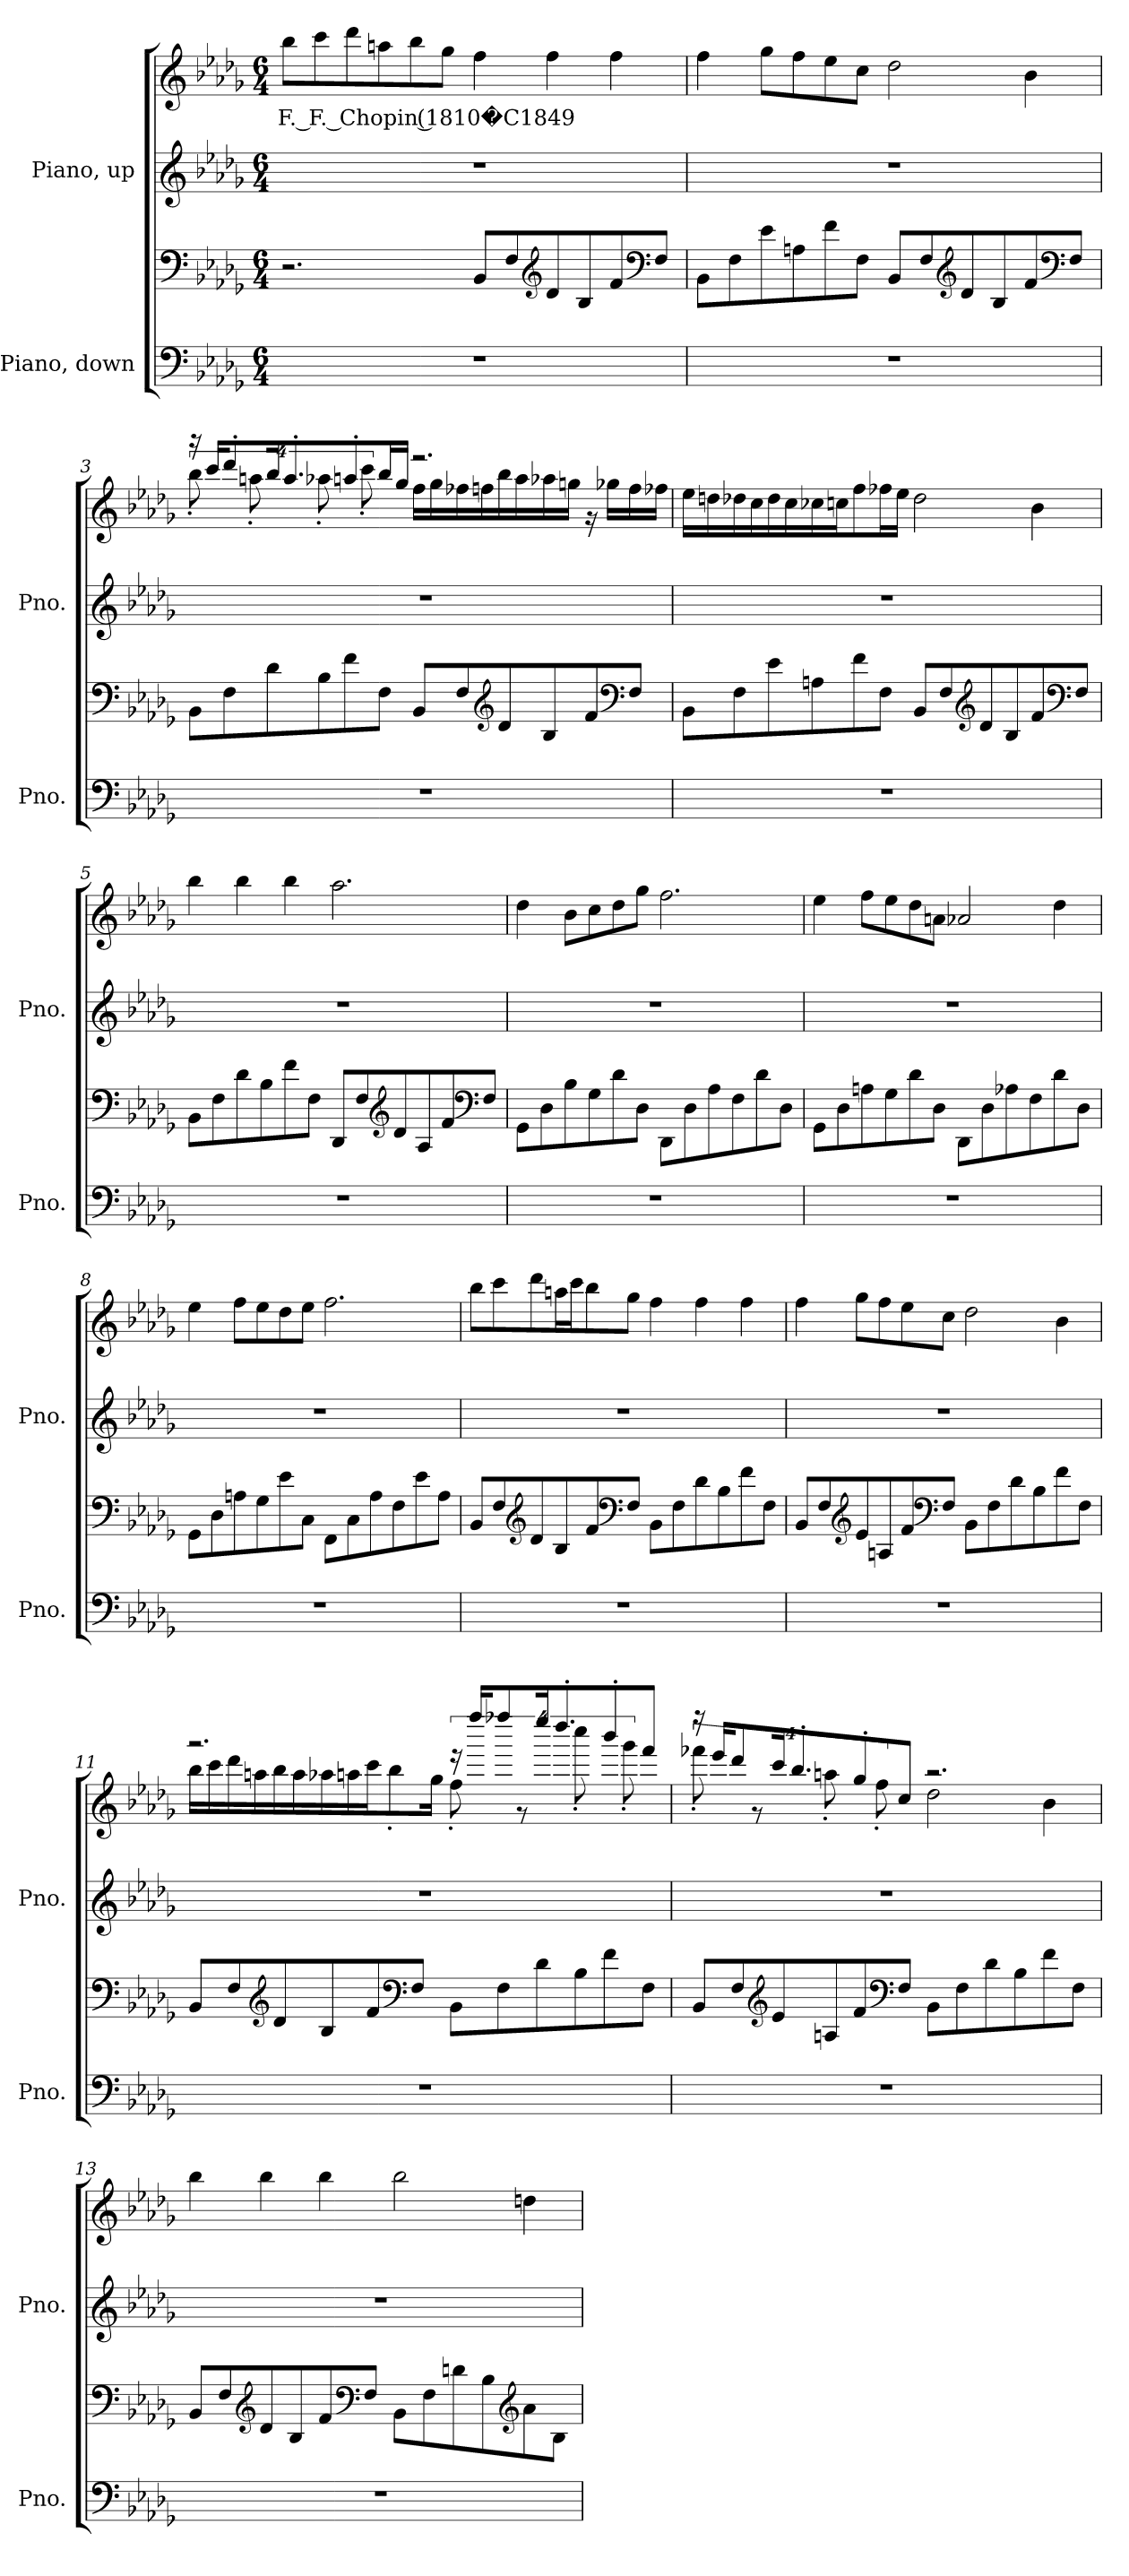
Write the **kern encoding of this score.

**kern	**kern	**kern	**kern	**text
*part2	*part2	*part1	*part1	*part1
*staff4	*staff3	*staff2	*staff1	*staff1
*I"Piano, down	*	*I"Piano, up	*	*
*I'Pno.	*	*I'Pno.	*	*
*clefF4	*clefF4	*clefG2	*clefG2	*
*k[b-e-a-d-g-]	*k[b-e-a-d-g-]	*k[b-e-a-d-g-]	*k[b-e-a-d-g-]	*
*M6/4	*M6/4	*M6/4	*M6/4	*
*MM116	*MM116	*MM116	*MM116	*
=1	=1	=1	=1	=1
!	!	!	!	!LO:LY:b
1.r	2.r	1.r	8bb-\L	F. F. Chopin (1810�C1849
.	.	.	8ccc\	.
.	.	.	8ddd-\	.
.	.	.	8aan\	.
.	.	.	8bb-\	.
.	.	.	8gg-\J	.
.	8BB-/L	.	4ff\	.
.	8F/	.	.	.
*	*clefG2	*	*	*
.	8d-/	.	4ff\	.
.	8B-/	.	.	.
.	8f/	.	4ff\	.
*	*clefF4	*	*	*
.	8F/J	.	.	.
!!LO:LB:g=z
=2	=2	=2	=2	=2
1.r	8BB-\L	1.r	4ff\	.
.	8F\	.	.	.
.	8e-\	.	8gg-\L	.
.	8An\	.	8ff\	.
.	8f\	.	8ee-\	.
.	8F\J	.	8cc\J	.
.	8BB-/L	.	2dd-\	.
.	8F/	.	.	.
*	*clefG2	*	*	*
.	8d-/	.	.	.
.	8B-/	.	.	.
.	8f/	.	4b-\	.
*	*clefF4	*	*	*
.	8F/J	.	.	.
!!LO:LB:g=z
=3	=3	=3	=3	=3
*	*	*	*^	*
1.r	8BB-\L	1.r	16r	16%3bb-'\	.
.	.	.	16ccc/KL	.	.
.	8F\	.	8ddd-'/	.	.
.	.	.	.	16%3aan'\	.
.	8d-\	.	16bb-/K	.	.
.	.	.	8.aa'/	.	.
.	8B-\	.	.	16%3aa-X'\	.
.	8f\	.	8aan'/	.	.
.	.	.	.	16%3ccc'\	.
.	8F\J	.	16bb-/L	.	.
.	.	.	16gg-/JJ	.	.
.	8BB-/L	.	2.r	16ff\LL	.
.	.	.	.	16gg-\	.
.	8F/	.	.	16ff-X\	.
.	.	.	.	16ffn\	.
*	*clefG2	*	*	*	*
.	8d-/	.	.	16bb-\	.
.	.	.	.	16aa\	.
.	8B-/	.	.	16aa-X\	.
.	.	.	.	16ggn\JJ	.
.	8f/	.	.	16r	.
.	.	.	.	16gg-X\LL	.
*	*clefF4	*	*	*	*
.	8F/J	.	.	16ff\	.
.	.	.	.	16ff-X\JJ	.
*	*	*	*v	*v	*
!!LO:PB:g=z
=4	=4	=4	=4	=4
1.r	8BB-\L	1.r	16ee-\LL	.
.	.	.	16ddn\	.
.	8F\	.	16dd-X\	.
.	.	.	16cc\	.
.	8e-\	.	16dd-\	.
.	.	.	16cc\	.
.	8An\	.	16cc-X\	.
.	.	.	16ccn\J	.
.	8f\	.	8ff\	.
.	8F\J	.	16ff-X\L	.
.	.	.	16ee-\JJ	.
.	8BB-/L	.	2dd-\	.
.	8F/	.	.	.
*	*clefG2	*	*	*
.	8d-/	.	.	.
.	8B-/	.	.	.
.	8f/	.	4b-\	.
*	*clefF4	*	*	*
.	8F/J	.	.	.
=5	=5	=5	=5	=5
1.r	8BB-\L	1.r	4bb-\	.
.	8F\	.	.	.
.	8d-\	.	4bb-\	.
.	8B-\	.	.	.
.	8f\	.	4bb-\	.
.	8F\J	.	.	.
.	8DD-/L	.	2.aa-\	.
.	8F/	.	.	.
*	*clefG2	*	*	*
.	8d-/	.	.	.
.	8A-/	.	.	.
.	8f/	.	.	.
*	*clefF4	*	*	*
.	8F/J	.	.	.
!!LO:LB:g=z
=6	=6	=6	=6	=6
1.r	8GG-\L	1.r	4dd-\	.
.	8D-\	.	.	.
.	8B-\	.	8b-\L	.
.	8G-\	.	8cc\	.
.	8d-\	.	8dd-\	.
.	8D-\J	.	8gg-\J	.
.	8DD-\L	.	2.ff\	.
.	8D-\	.	.	.
.	8A-\	.	.	.
.	8F\	.	.	.
.	8d-\	.	.	.
.	8D-\J	.	.	.
=7	=7	=7	=7	=7
1.r	8GG-\L	1.r	4ee-\	.
.	8D-\	.	.	.
.	8An\	.	8ff\L	.
.	8G-\	.	8ee-\	.
.	8d-\	.	8dd-\	.
.	8D-\J	.	8an\J	.
.	8DD-\L	.	2a-X/	.
.	8D-\	.	.	.
.	8A-X\	.	.	.
.	8F\	.	.	.
.	8d-\	.	4dd-\	.
.	8D-\J	.	.	.
=8	=8	=8	=8	=8
1.r	8GG-\L	1.r	4ee-\	.
.	8D-\	.	.	.
.	8An\	.	8ff\L	.
.	8G-\	.	8ee-\	.
.	8e-\	.	8dd-\	.
.	8C\J	.	8ee-\J	.
.	8FF\L	.	2.ff\	.
.	8C\	.	.	.
.	8A\	.	.	.
.	8F\	.	.	.
.	8e-\	.	.	.
.	8A\J	.	.	.
!!LO:LB:g=z
=9	=9	=9	=9	=9
1.r	8BB-/L	1.r	8bb-\L	.
.	8F/	.	8ccc\	.
*	*clefG2	*	*	*
.	8d-/	.	8ddd-\	.
.	8B-/	.	16aan\L	.
.	.	.	16ccc\J	.
.	8f/	.	8bb-\	.
*	*clefF4	*	*	*
.	8F/J	.	8gg-\J	.
.	8BB-\L	.	4ff\	.
.	8F\	.	.	.
.	8d-\	.	4ff\	.
.	8B-\	.	.	.
.	8f\	.	4ff\	.
.	8F\J	.	.	.
=10	=10	=10	=10	=10
1.r	8BB-/L	1.r	4ff\	.
.	8F/	.	.	.
*	*clefG2	*	*	*
.	8e-/	.	8gg-\L	.
.	8An/	.	8ff\	.
.	8f/	.	8ee-\	.
*	*clefF4	*	*	*
.	8F/J	.	8cc\J	.
.	8BB-\L	.	2dd-\	.
.	8F\	.	.	.
.	8d-\	.	.	.
.	8B-\	.	.	.
.	8f\	.	4b-\	.
.	8F\J	.	.	.
!!LO:PB:g=z
=11	=11	=11	=11	=11
*	*	*	*^	*
1.r	8BB-/L	1.r	2.r	16bb-\LL	.
.	.	.	.	16ccc\	.
.	8F/	.	.	16ddd-\	.
.	.	.	.	16aan\	.
*	*clefG2	*	*	*	*
.	8d-/	.	.	16bb-\	.
.	.	.	.	16aa\	.
.	8B-/	.	.	16aa-X\	.
.	.	.	.	16aan\	.
.	8f/	.	.	16ccc\J	.
.	.	.	.	8bb-'\	.
*	*clefF4	*	*	*	*
.	8F/J	.	.	.	.
.	.	.	.	16gg-\Jk	.
.	8BB-\L	.	16r	16%3ff'\	.
.	.	.	16ffff/KL	.	.
.	8F\	.	8ffff-X/	.	.
.	.	.	.	16%3r	.
.	8d-\	.	16eeee-/K	.	.
.	.	.	8.dddd-'/	.	.
.	8B-\	.	.	16%3cccc'\	.
.	8f\	.	8bbb-'/	.	.
.	.	.	.	16%3ggg-'\	.
.	8F\J	.	8fff/J	.	.
!!LO:LB:g=z	!!
=12	=12	=12	=12	=12	=12
1.r	8BB-/L	1.r	16r	16%3fff-X'\	.
.	.	.	16eee-/KL	.	.
.	8F/	.	8ddd-/	.	.
.	.	.	.	16%3r	.
*	*clefG2	*	*	*	*
.	8e-/	.	16ccc/K	.	.
.	.	.	8.bb-'/	.	.
.	8An/	.	.	16%3aan'\	.
.	8f/	.	8gg-'/	.	.
.	.	.	.	16%3ff'\	.
*	*clefF4	*	*	*	*
.	8F/J	.	8cc/J	.	.
.	8BB-\L	.	2.r	2dd-\	.
.	8F\	.	.	.	.
.	8d-\	.	.	.	.
.	8B-\	.	.	.	.
.	8f\	.	.	4b-\	.
.	8F\J	.	.	.	.
*	*	*	*v	*v	*
=13	=13	=13	=13	=13
1.r	8BB-/L	1.r	4bb-\	.
.	8F/	.	.	.
*	*clefG2	*	*	*
.	8d-/	.	4bb-\	.
.	8B-/	.	.	.
.	8f/	.	4bb-\	.
*	*clefF4	*	*	*
.	8F/J	.	.	.
.	8BB-\L	.	2bb-\	.
.	8F\	.	.	.
.	8dn\	.	.	.
.	8B-\	.	.	.
*	*clefG2	*	*	*
.	8a-\	.	4ddn\	.
.	8B-\J	.	.	.
=	=	=	=	=
*-	*-	*-	*-	*-
